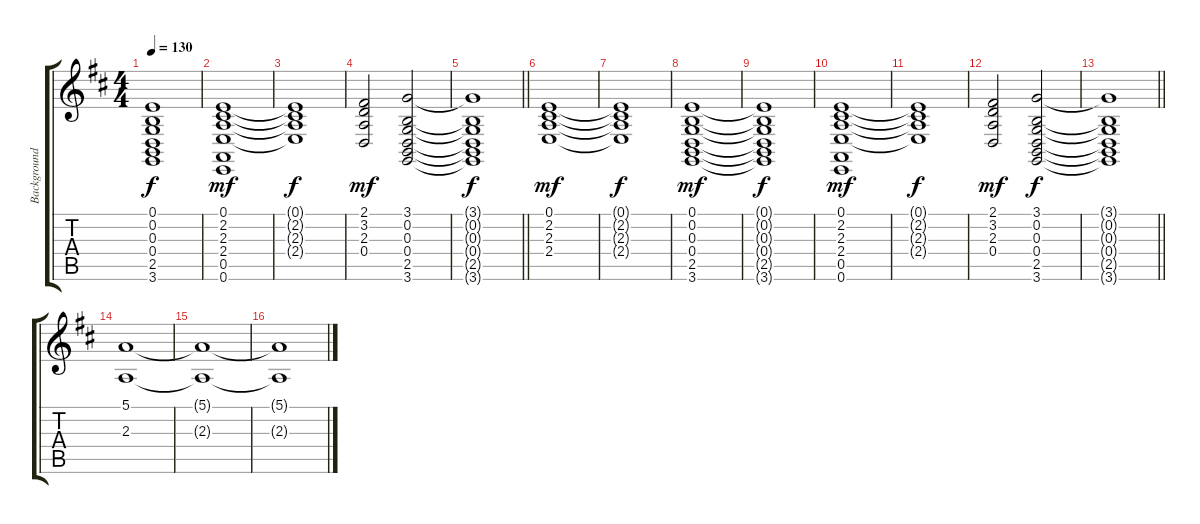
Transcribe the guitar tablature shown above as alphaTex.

\track ("Background" "Background") {instrument pad2warm}
\staff {score tabs}
\tuning (E4 B3 G3 D3 A2 E2) {hide}
\ts (4 4)
\tempo 130
\clef g2
\ks d
(0.1{t} 0.2{t} 0.3{t} 0.4{t} 2.5{t} 3.6{t}).1{dy f} |
(0.1 2.2 2.3 2.4 0.5 0.6).1{dy mf} |
(0.1{t} 2.2{t} 2.3{t} 2.4{t}).1{dy f} |
(2.1 3.2 2.3 0.4).2{dy mf} (3.1 0.2 0.3 0.4 2.5 3.6).2 |
\barLineRight lightlight
(3.1{t} 0.2{t} 0.3{t} 0.4{t} 2.5{t} 3.6{t}).1{dy f} |
(0.1 2.2 2.3 2.4).1{dy mf} |
(0.1{t} 2.2{t} 2.3{t} 2.4{t}).1{dy f} |
(0.1 0.2 0.3 0.4 2.5 3.6).1{dy mf} |
(0.1{t} 0.2{t} 0.3{t} 0.4{t} 2.5{t} 3.6{t}).1{dy f} |
(0.1 2.2 2.3 2.4 0.5 0.6).1{dy mf} |
(0.1{t} 2.2{t} 2.3{t} 2.4{t}).1{dy f} |
(2.1 3.2 2.3 0.4).2{dy mf} (3.1 0.2 0.3 0.4 2.5 3.6).2{dy f} |
\barLineRight lightlight
(3.1{t} 0.2{t} 0.3{t} 0.4{t} 2.5{t} 3.6{t}).1 |
(5.1 2.3).1 |
(5.1{t} 2.3{t}).1 |
(5.1{t} 2.3{t}).1
